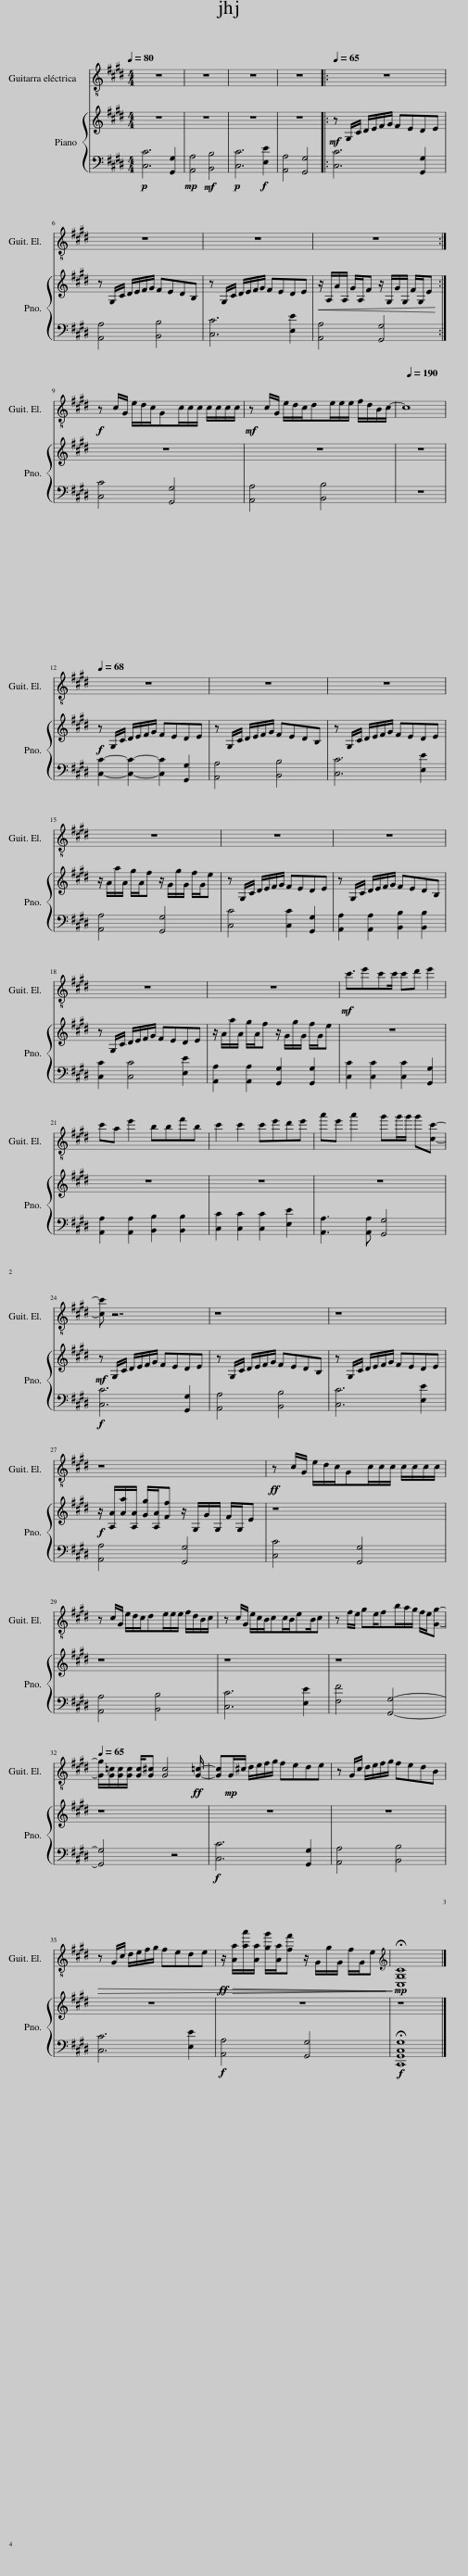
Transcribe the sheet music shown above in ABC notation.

X:1
%%score 1 { 2 | 3 }
L:1/8
Q:1/4=80
M:4/4
I:linebreak $
K:E
V:1 treble-8
V:2 treble
V:3 bass
V:1
 z8 | z8 | z8 | z8 |:[Q:1/4=65] z8 |$ %5
 z8 | z8 | z8 :|$!f! z c/G/ e/d/c/Gc/c/c/ c/c/c/c/ |!mf! z c/G/ e/d/c/de/e/e/ f/d/B/c/- | %10
[Q:1/4=190] c8 |$[Q:1/4=68] z8 | z8 | z8 |$ z8 | %15
 z8 | z8 |$ z8 | z8 |!mf! c'3/2e'c'c'/ c'd' e'2 |$ %20
 c'a e'2 bbf'b | c'2 c'2 c'e'd'e' | a'e' a'2 g'g'/g'/ g'[cc']- |$ [cc'] z7 | z8 | %25
 z8 |$ z8 |!ff! z c/G/ e/d/c/Gc/c/c/ c/c/c/c/ |$ z c/G/ e/d/c/de/e/e/ f/d/B/c/ | z c/G/ e/c/B/cc/B/eB/c | %30
 z f/e/ ge/fb/a/g/ f/e/[Gg]- |$[Q:1/4=65] [Gg]/[G=c]/[Gc]/[Gc]/ [Gc]/[G^c] [Gc]4!ff! [G=c]/- | [Gc]!mp!G/^c/ d/e/f/g/ fede | z G/c/ d/e/f/g/ fedB |$!>(! z G/c/ d/e/f/g/ fede | %35
!ff!!>(! z/ [Aa]/[aa']/[Aa]/ [gg']/[Aa]/[ff'] z/ G/g/G/ f/G/e!>)! |[K:treble]!mp! !fermata![C,G,C]8!>)! |] %37
V:2
 z8 | z8 | z8 | z8 |:!mf! z G,/C/ D/E/F/G/ FEDE |$ %5
 z G,/C/ D/E/F/G/ FEDB, | z G,/C/ D/E/F/G/ FEDE |!<(! z/ A,/A/A,/ G/A,/F z/ G,/G/G,/ F/G,/E!<)! :|$ z8 | z8 | %10
 z8 |$!f! z G,/C/ D/E/F/G/ FEDE | z G,/C/ D/E/F/G/ FEDB, | z G,/C/ D/E/F/G/ FEDE |$ z/ A/a/A/ g/A/f z/ G/g/G/ f/G/e | %15
 z G,/C/ D/E/F/G/ FEDE | z G,/C/ D/E/F/G/ FEDB, |$ z G,/C/ D/E/F/G/ FEDE | z/ A/a/A/ g/A/f z/ G/g/G/ f/G/e | z8 |$ %20
 z8 | z8 | z8 |$!mf! z G,/C/ D/E/F/G/ FEDE | z G,/C/ D/E/F/G/ FEDB, | %25
 z G,/C/ D/E/F/G/ FEDE |$!f! z/ [A,A]/[Aa]/[A,A]/ [Gg]/[A,A]/[Ff] z/ G,/G/G,/ F/G,/E | z8 |$ z8 | z8 | %30
 z8 |$ z8 | z8 | z8 |$ z8 | %35
 z8 | z8 |] %37
V:3
!p! [C,C]6 [G,,G,]2 |!mp! [A,,A,]4!mf! [B,,B,]4 |!p! [C,C]6!f! [E,E]2 | [A,,A,]4 [G,,G,]4 |: [C,C]6 [G,,G,]2 |$ %5
 [A,,A,]4 [B,,B,]4 | [C,C]6 [E,E]2 | [A,,A,]4 [G,,G,]4 :|$ [C,C]4 [G,,G,]4 | [A,,A,]4 [B,,B,]4 | %10
 z8 |$ [C,C]2- [C,C]2- [C,C]2 [G,,G,]2 | [A,,A,]4 [B,,B,]4 | [C,C]6 [E,E]2 |$ [A,,A,]4 [G,,G,]4 | %15
 [C,C]4 [C,C]2 [G,,G,]2 | [A,,A,]2 [A,,A,]2 [B,,B,]2 [B,,B,]2 |$ [C,C]2 [C,C]4 [E,E]2 | [A,,A,]2 [A,,A,]2 [G,,G,]2 [G,,G,]2 | [C,C]2 [C,C]2 [C,C]2 [G,,G,]2 |$ %20
 [A,,A,]2 [A,,A,]2 [B,,B,]2 [B,,B,]2 | [C,C]2 [C,C]2 [C,C]2 [E,E]2 | [A,,A,]3 [A,,A,] [G,,G,]4 |$!f! [C,C]6 [G,,G,]2 | [A,,A,]4 [B,,B,]4 | %25
 [C,C]6 [E,E]2 |$ [A,,A,]4 [G,,G,]4 | [C,C]4 [G,,G,]4 |$ [A,,A,]4 [B,,B,]4 | [C,C]6 [E,E]2 | %30
 [F,F]4 [G,,G,]4- |$ [G,,G,]4 z4 |!f! [C,C]6 [G,,G,]2 | [A,,A,]4 [B,,B,]4 |$ [C,C]6 [E,E]2 | %35
!f! [A,,A,]4 [G,,G,]4 |!f! !fermata![C,,G,,C,G,]8 |] %37
